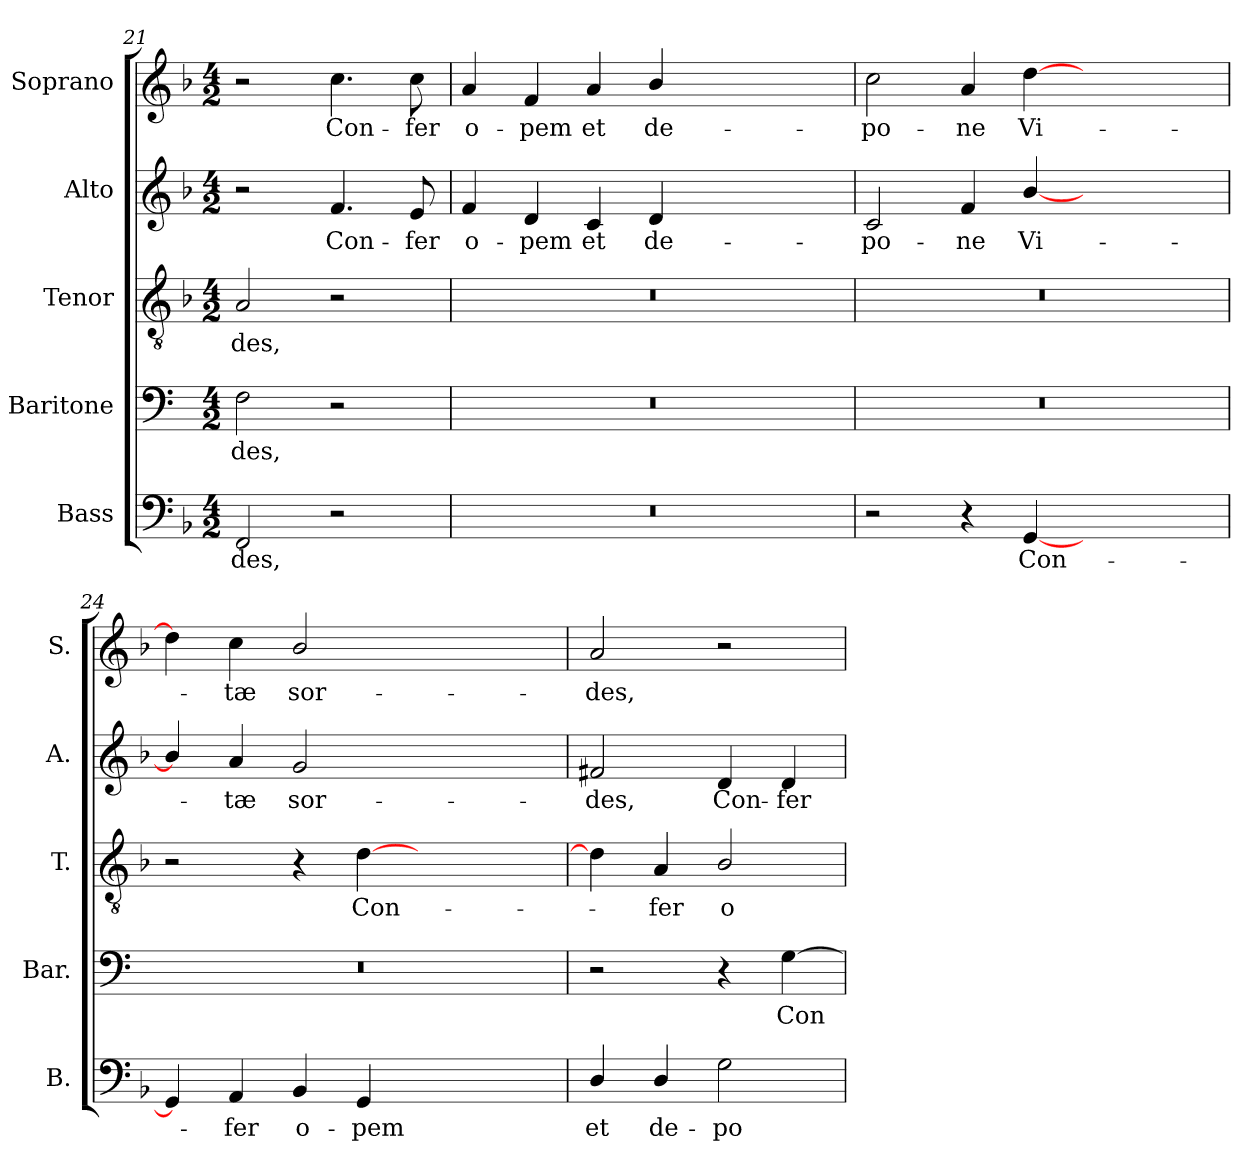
**kern	**text	**kern	**text	**kern	**text	**kern	**text	**kern	**text
*part5	*part5	*part4	*part4	*part3	*part3	*part2	*part2	*part1	*part1
*staff5	*staff5	*staff4	*staff4	*staff3	*staff3	*staff2	*staff2	*staff1	*staff1
*I"Bass	*	*I"Baritone	*	*I"Tenor	*	*I"Alto	*	*I"Soprano	*
*I'B.	*	*I'Bar.	*	*I'T.	*	*I'A.	*	*I'S.	*
*clefF4	*	*clefF4	*	*clefGv2	*	*clefG2	*	*clefG2	*
*	*	*	*	*ITrd7c12	*	*	*	*	*
*k[b-]	*	*k[]	*	*k[b-]	*	*k[b-]	*	*k[b-]	*
*F:	*	*C:	*	*F:	*	*F:	*	*F:	*
*M4/2	*	*M4/2	*	*M4/2	*	*M4/2	*	*M4/2	*
=21	=21	=21	=21	=21	=21	=21	=21	=21	=21
!	!LO:LY:b:color=#000000	!	!	!	!	!	!	!	!
!	!	!	!LO:LY:b:color=#000000	!	!	!	!	!	!
!	!	!	!	!	!LO:LY:b:color=#000000	!	!	!	!
2FFi/	-des,	2Fi\	-des,	2AAi/	-des,	2r	.	2r	.
!	!	!	!	!	!	!	!LO:LY:b:color=#000000	!	!
!	!	!	!	!	!	!	!	!	!LO:LY:b:color=#000000
2r	.	2r	.	2r	.	4.fi/	Con-	4.cci\	Con-
!	!	!	!	!	!	!	!LO:LY:b:color=#000000	!	!
!	!	!	!	!	!	!	!	!	!LO:LY:b:color=#000000
.	.	.	.	.	.	8ei/	-fer	8cci\	-fer
=22	=22	=22	=22	=22	=22	=22	=22	=22	=22
!	!	!	!	!	!	!	!LO:LY:b:color=#000000	!	!
!	!	!	!	!	!	!	!	!	!LO:LY:b:color=#000000
0r	.	0r	.	0r	.	4fi/	o-	4ai/	o-
!	!	!	!	!	!	!	!LO:LY:b:color=#000000	!	!
!	!	!	!	!	!	!	!	!	!LO:LY:b:color=#000000
.	.	.	.	.	.	4di/	-pem	4fi/	-pem
!	!	!	!	!	!	!	!LO:LY:b:color=#000000	!	!
!	!	!	!	!	!	!	!	!	!LO:LY:b:color=#000000
.	.	.	.	.	.	4ci/	et	4ai/	et
!	!	!	!	!	!	!	!LO:LY:b:color=#000000	!	!
!	!	!	!	!	!	!	!	!	!LO:LY:b:color=#000000
.	.	.	.	.	.	4di/	de-	4b-i/	de-
.	.	.	.	.	.	1ryy	.	1ryy	.
!!LO:LB:g=z
=23	=23	=23	=23	=23	=23	=23	=23	=23	=23
!	!	!	!	!	!	!	!LO:LY:b:color=#000000	!	!
!	!	!	!	!	!	!	!	!	!LO:LY:b:color=#000000
2r	.	0r	.	0r	.	2ci/	-po-	2cci\	-po-
!	!	!	!	!	!	!	!LO:LY:b:color=#000000	!	!
!	!	!	!	!	!	!	!	!	!LO:LY:b:color=#000000
4r	.	.	.	.	.	4fi/	-ne	4ai/	-ne
!	!LO:LY:b:color=#000000	!	!	!	!	!	!	!	!
!	!	!	!	!	!	!	!LO:LY:b:color=#000000	!	!
!	!	!	!	!	!	!	!	!	!LO:LY:b:color=#000000
[4GGi/	Con-	.	.	.	.	[4b-i/	Vi-	[4ddi\	Vi-
1ryy	.	.	.	.	.	1ryy	.	1ryy	.
=24	=24	=24	=24	=24	=24	=24	=24	=24	=24
4GGi/]	.	0r	.	2r	.	4b-i/]	.	4ddi\]	.
!	!LO:LY:b:color=#000000	!	!	!	!	!	!	!	!
!	!	!	!	!	!	!	!LO:LY:b:color=#000000	!	!
!	!	!	!	!	!	!	!	!	!LO:LY:b:color=#000000
4AAi/	-fer	.	.	.	.	4ai/	-tæ	4cci\	-tæ
!	!LO:LY:b:color=#000000	!	!	!	!	!	!	!	!
!	!	!	!	!	!	!	!LO:LY:b:color=#000000	!	!
!	!	!	!	!	!	!	!	!	!LO:LY:b:color=#000000
4BB-i/	o-	.	.	4r	.	2gi/	sor-	2b-i/	sor-
!	!LO:LY:b:color=#000000	!	!	!	!	!	!	!	!
!	!	!	!	!	!LO:LY:b:color=#000000	!	!	!	!
4GGi/	-pem	.	.	[4Di\	Con-	.	.	.	.
1ryy	.	.	.	1ryy	.	1ryy	.	1ryy	.
=25	=25	=25	=25	=25	=25	=25	=25	=25	=25
!	!LO:LY:b:color=#000000	!	!	!	!	!	!	!	!
!	!	!	!	!	!	!	!LO:LY:b:color=#000000	!	!
!	!	!	!	!	!	!	!	!	!LO:LY:b:color=#000000
4Di/	et	2r	.	4Di\]	.	2f#Xi/	-des,	2ai/	-des,
!	!LO:LY:b:color=#000000	!	!	!	!	!	!	!	!
!	!	!	!	!	!LO:LY:b:color=#000000	!	!	!	!
4Di/	de-	.	.	4AAi/	-fer	.	.	.	.
!	!LO:LY:b:color=#000000	!	!	!	!	!	!	!	!
!	!	!	!	!	!LO:LY:b:color=#000000	!	!	!	!
!	!	!	!	!	!	!	!LO:LY:b:color=#000000	!	!
2Gi\	-po-	4r	.	2BB-i/	o-	4di/	Con-	2r	.
!	!	!	!LO:LY:b:color=#000000	!	!	!	!	!	!
!	!	!	!	!	!	!	!LO:LY:b:color=#000000	!	!
.	.	[4Gi\	Con-	.	.	4di/	-fer	.	.
=	=	=	=	=	=	=	=	=	=
*-	*-	*-	*-	*-	*-	*-	*-	*-	*-
